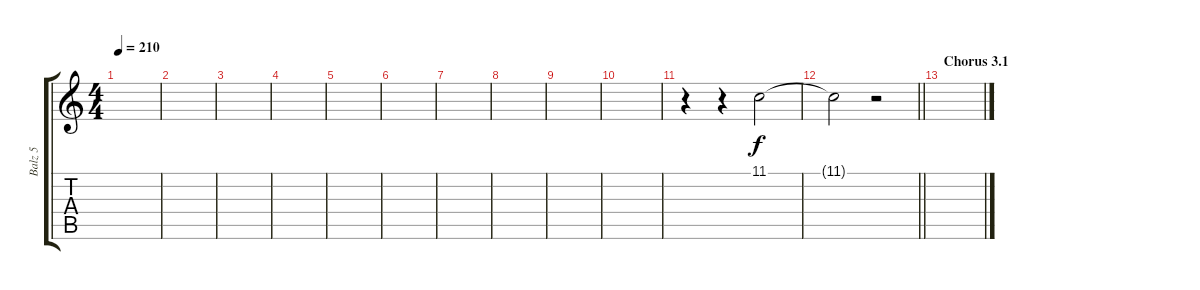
\track ("Balz 5" "Balz 5") {instrument reversecymbal}
\staff {score tabs}
\tuning (Db4 Ab3 E3 B2 Gb2 B1) {hide}
\ts (4 4)
\tempo 210
\clef g2
\ks c
|
|
|
|
|
|
|
|
|
|
r.4 r.4 11.1.2 |
\barLineRight lightlight
11.1{t}.2{dy f} r.2 |
\section ("" "Chorus 3.1")
